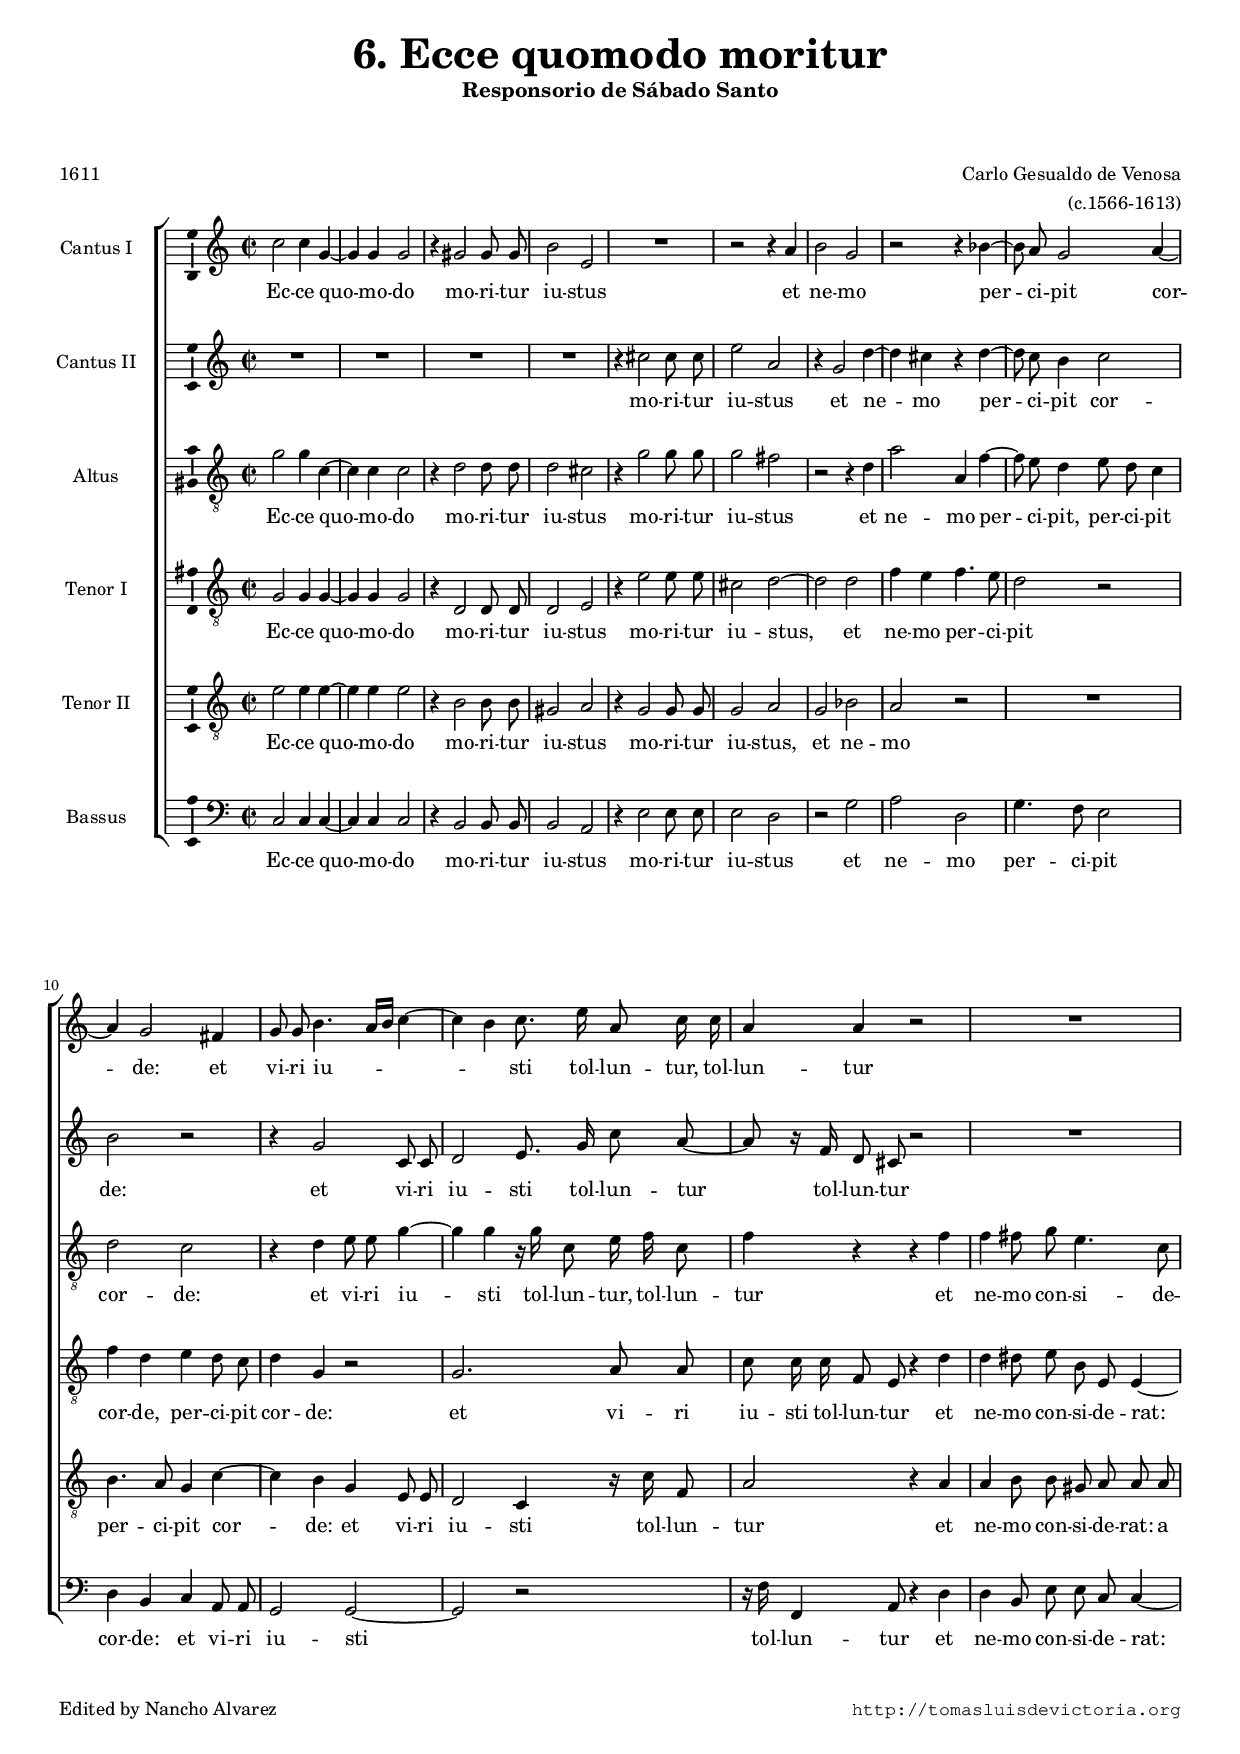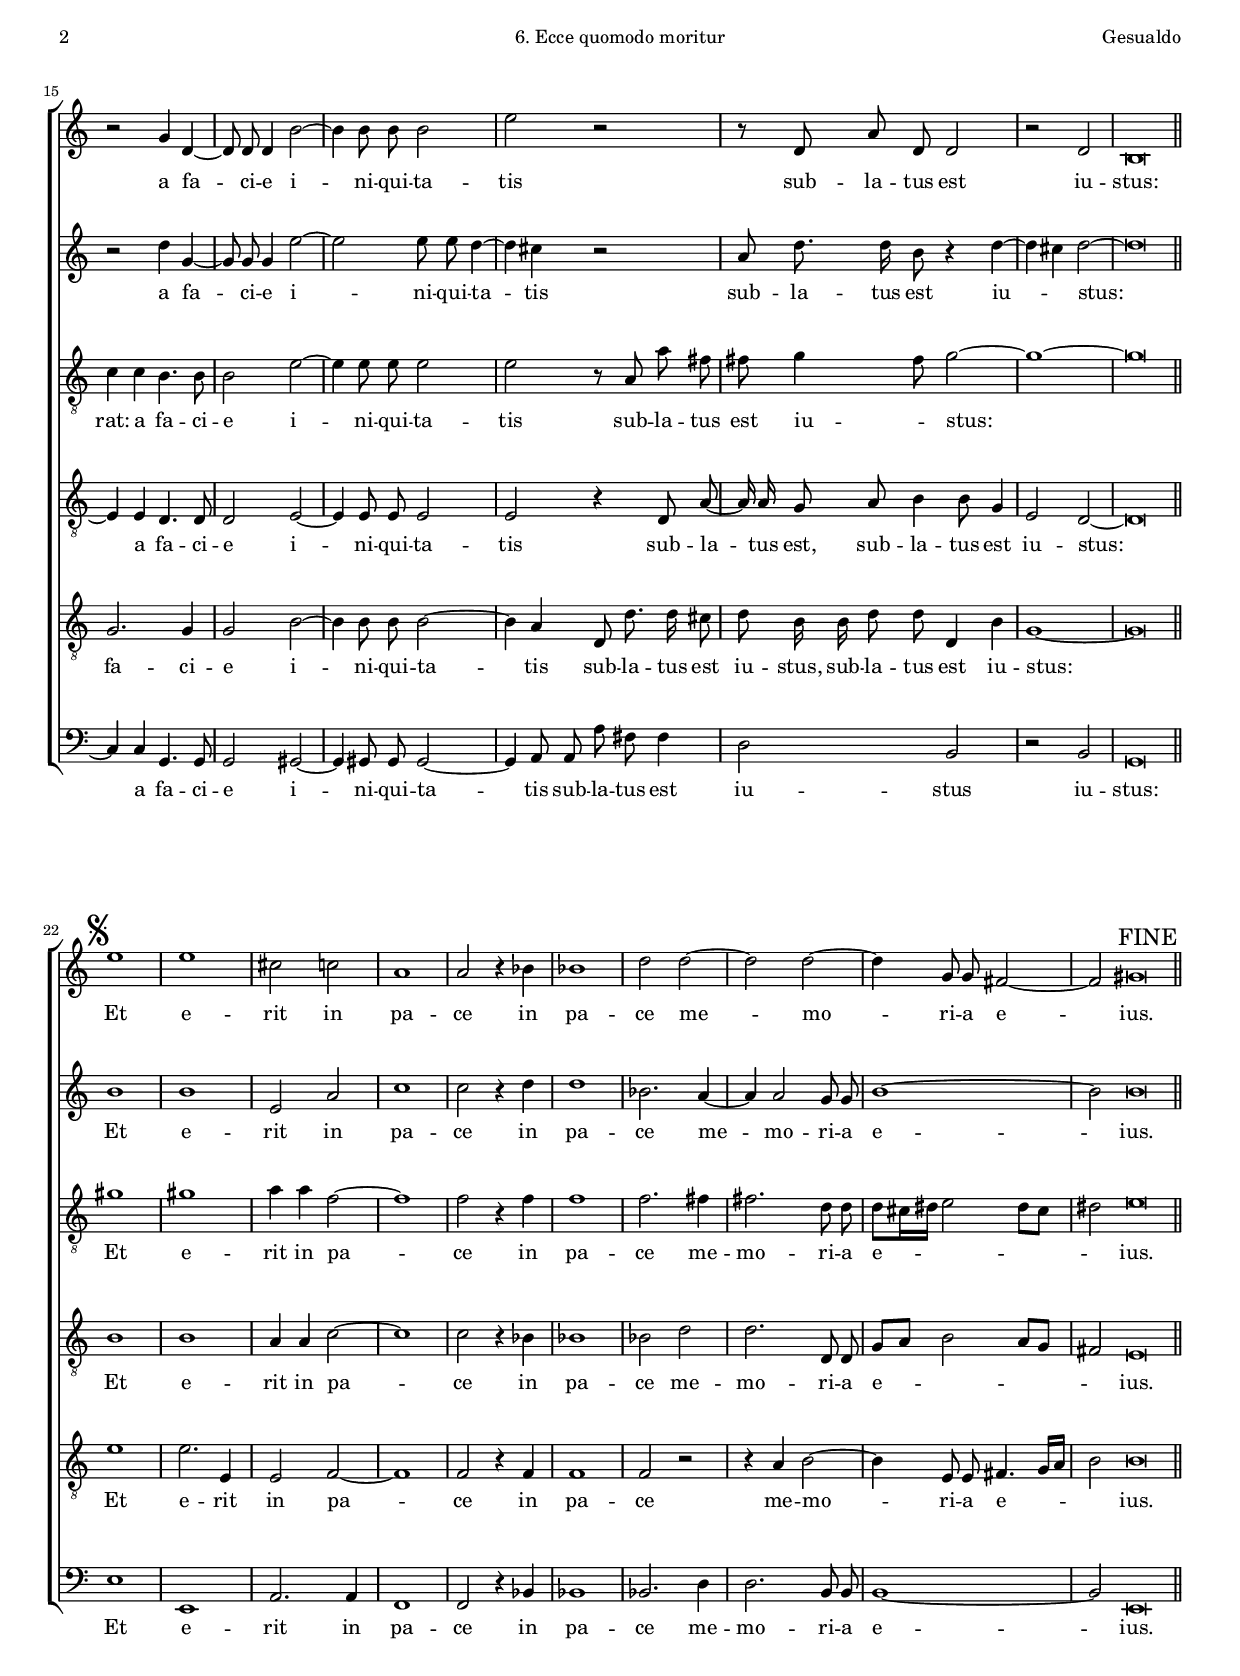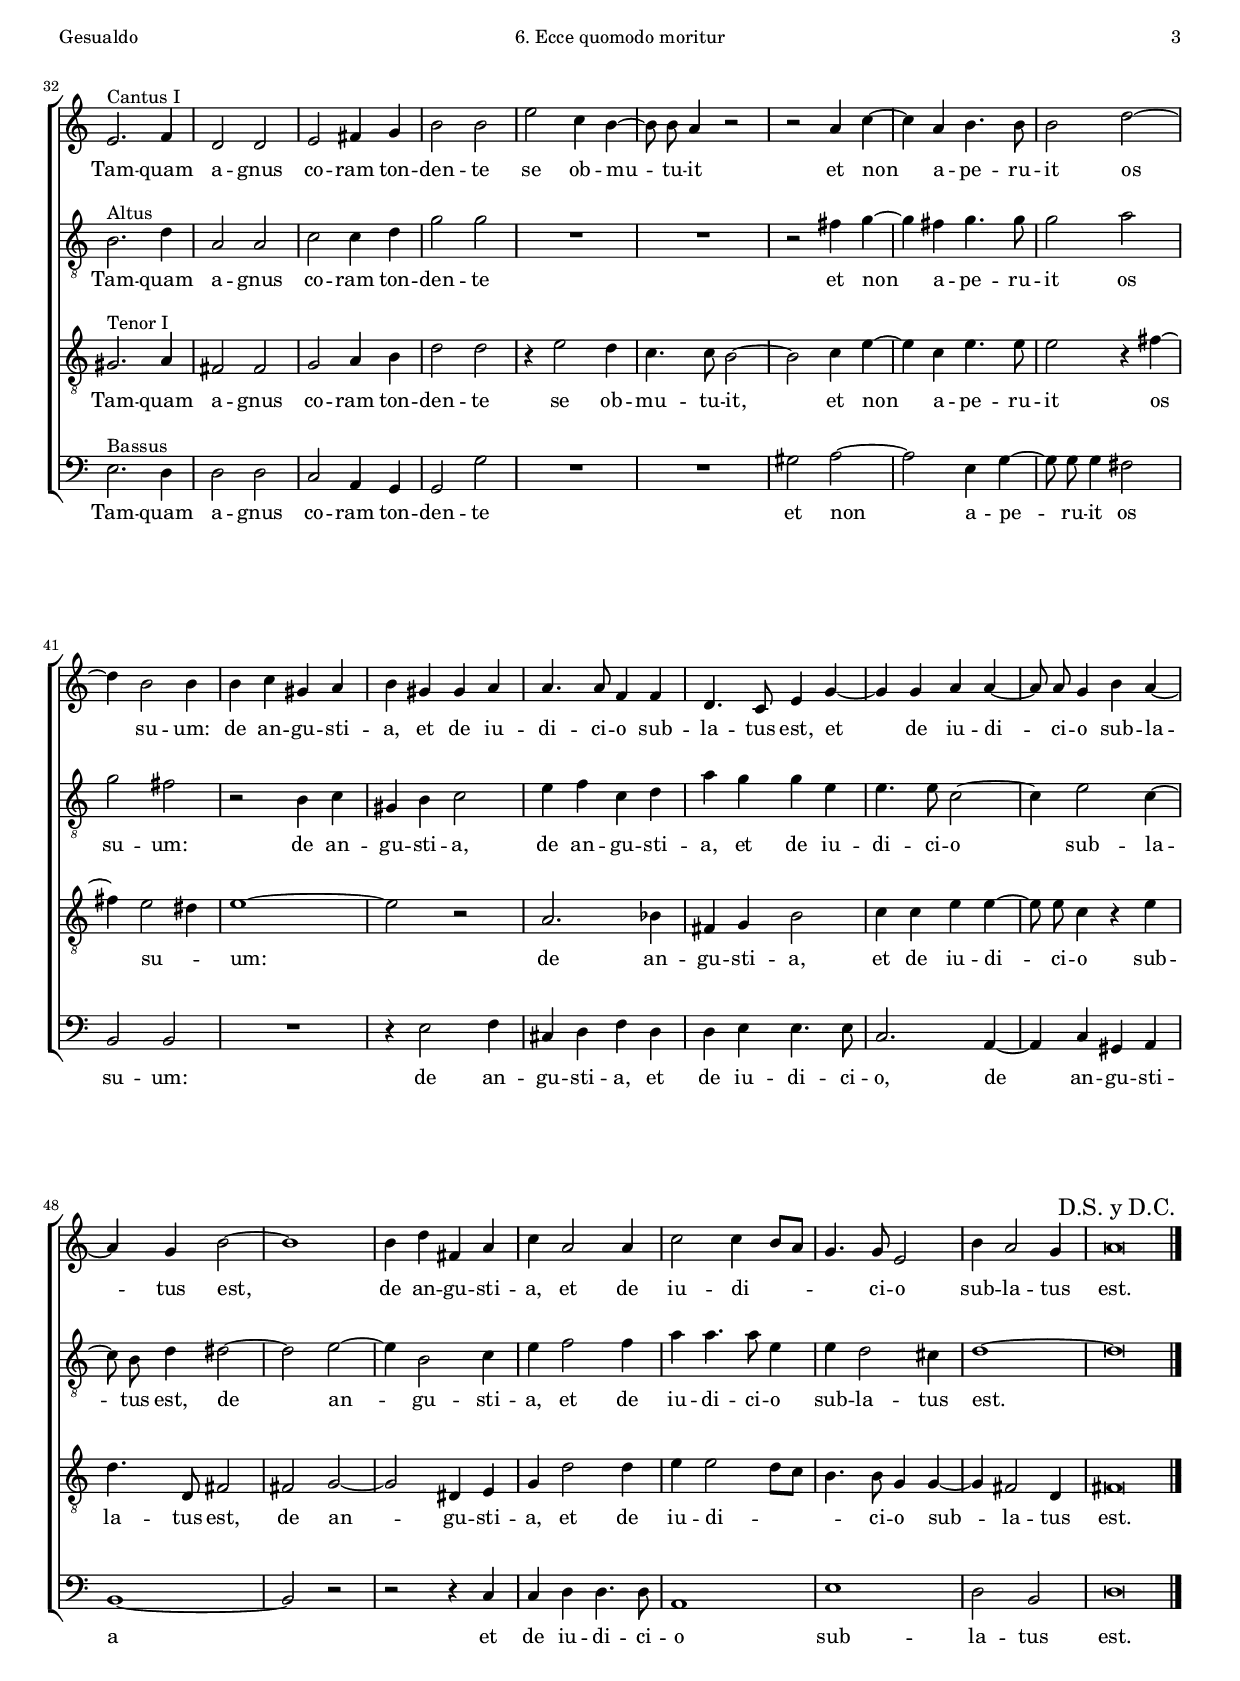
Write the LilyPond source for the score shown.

\version "2.18.0"

#(set-default-paper-size "a4")
#(set-global-staff-size 16)
#(ly:set-option 'point-and-click #f)
%mobile -s13.5 -i1.5

ss=\once \set suggestAccidentals = ##t

htitle="6. Ecce quomodo moritur"
hcomposer="Gesualdo"

\header {
	title=\markup{\fontsize #3 "6. Ecce quomodo moritur" }
	subtitle=\markup {"Responsorio de Sábado Santo"}
	subsubtitle=\markup{\null \vspace #2 }
	composer=\markup{\right-column{"Carlo Gesualdo de Venosa" "(c.1566-1613)"}}
        pdfauthor=\composer
	poet="1611"
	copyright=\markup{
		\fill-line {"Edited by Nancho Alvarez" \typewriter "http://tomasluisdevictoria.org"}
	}
%	tagline=""
}

global={\key c \major \time 2/2 \skip 1*21 \bar "||" \break
				\skip 1*10 \bar "||" \break
				\skip 1*24 \bar "|." }


cantus={
	c''2 c''4 g' ~ |
	g' g' g'2 |
	r4 gis'2 gis'8 gis' |
	b'2 e' |
%5
	R1*4/4 |
	r2 r4 a' |
	b'2 g' |
	r r4 bes' ~ |
	bes'8 a' g'2 a'4 ~ |
%10
	a' g'2 fis'4 |
	g'8 g' b'4. a'16[ b'] c''4 ~ |
	c'' b' c''8. e''16 a'8 c''16 c'' |
	a'4 a' r2 |
	R1*4/4 |
%15
	r2 g'4 d' ~ |
	d'8 d' d'4 b'2 ~ |
	b'4 b'8 b' b'2 |
	e'' r |
	r8 d' a' d' d'2 |
%20
	r d' |
	b\breve*1/2 |
	\mark \markup { \musicglyph #"scripts.segno" }
	e''1 |
	e'' |
	cis''2 c'' |
%25
	a'1 |
	a'2 r4 bes' |
	bes'1 |
	d''2 d'' ~ |
	d'' d'' ~ |
%30
	d''4 g'8 g' fis'2 ~ |
	fis' gis'\breve*1/4
	\override Score.RehearsalMark.self-alignment-X = #right
	\override Score.RehearsalMark.break-visibility = #'#(#t #t #f)
	\mark \markup{"FINE"}
	s4*0^\markup{"Cantus I"}
	e'2. f'4 |
	d'2 d' |
	e' fis'4 g' |
%35
	b'2 b' |
	e'' c''4 b' ~ |
	b'8 b' a'4 r2 |
	r a'4 c'' ~ |
	c'' a' b'4. b'8 |
%40
	b'2 d'' ~ |
	d''4 b'2 b'4 |
	b' c'' gis' a' |
	b' gis' gis' a' |
	a'4. a'8 f'4 f' |
%45
	d'4. c'8 e'4 g' ~ |
	g' g' a' a' ~ |
	a'8 a' g'4 b' a' ~ |
	a' g' b'2 ~ |
	b'1 |
%50
	b'4 d'' fis' a' |
	c'' a'2 a'4 |
	c''2 c''4 b'8[ a'] |
	g'4. g'8 e'2 |
	b'4 a'2 g'4
%55
	a'\breve*1/2
	\mark \markup{"D.S. y D.C."}
}

cantusdos={
	R1*4/4 |
	R1*4/4 |
	R1*4/4 |
	R1*4/4 |
%5
	r4 cis''2 cis''8 cis'' |
	e''2 a' |
	r4 g'2 d''4 ~ |
	d'' cis'' r d'' ~ |
	d''8 c'' b'4 c''2 |
%10
	b' r |
	r4 g'2 c'8 c' |
	d'2 e'8. g'16 c''8 a' ~ |
	a' r16 f' d'8 cis' r2 |
	R1*4/4 |
%15
	r2 d''4 g' ~ |
	g'8 g' g'4 e''2 ~ |
	e'' e''8 e'' d''4 ~ |
	d'' cis'' r2 |
	a'8 d''8. d''16 b'8 r4 d'' ~ |
%20
	d'' cis'' d''2 ~ |
	d''\breve*1/2 |
	b'1 |
	b' |
	e'2 a' |
%25
	c''1 |
	c''2 r4 d'' |
	d''1 |
	bes'2. a'4 ~ |
	a' a'2 g'8 g' |
%30
	b'1 ~ |
	b'2 b'\breve*1/4 |
	R1*4/4 |
	R1*4/4 |
	R1*4/4 |
%35
	R1*4/4 |
	R1*4/4 |
	R1*4/4 |
	R1*4/4 |
	R1*4/4 |
%40
	R1*4/4 |
	R1*4/4 |
	R1*4/4 |
	R1*4/4 |
	R1*4/4 |
%45
	R1*4/4 |
	R1*4/4 |
	R1*4/4 |
	R1*4/4 |
	R1*4/4 |
%50
	R1*4/4 |
	R1*4/4 |
	R1*4/4 |
	R1*4/4 |
	R1*4/4 |
%55
	R1*4/4 	
}

altus={
	g'2 g'4 c' ~ |
	c' c' c'2 |
	r4 d'2 d'8 d' |
	d'2 cis' |
%5
	r4 g'2 g'8 g' |
	g'2 fis' |
	r r4 d' |
	a'2 a4 f' ~ |
	f'8 e' d'4 e'8 d' c'4 |
%10
	d'2 c' |
	r4 d' e'8 e' g'4 ~ |
	g' g' r16 g' c'8 e'16 f' c'8 |
	f'4 r r f' |
	f' fis'8 g' e'4. c'8 |
%15
	c'4 c' b4. b8 |
	b2 e' ~ |
	e'4 e'8 e' e'2 |
	e' r8 a a' fis' |
	fis' g'4 fis'8 g'2 ~ |
%20
	g'1 ~ |
	g'\breve*1/2 |
	gis'1 |
	gis' |
	a'4 a' f'2 ~ |
%25
	f'1 |
	f'2 r4 f' |
	f'1 |
	f'2. fis'4 |
	fis'2. d'8 d' |
%30
	d'[ cis'16 dis'] e'2 dis'8[ cis'] |
	dis'2 e'\breve*1/4 |
	s4*0^\markup{"Altus"}
	b2. d'4 |
	a2 a |
	c' c'4 d' |
%35
	g'2 g' |
	R1*4/4 |
	R1*4/4 |
	r2 fis'4 g' ~ |
	g' fis' g'4. g'8 |
%40
	g'2 a' |
	g' fis' |
	r b4 c' |
	gis b c'2 |
	e'4 f' c' d' |
%45
	a' g' g' e' |
	e'4. e'8 c'2 ~ |
	c'4 e'2 c'4 ~ |
	c'8 b d'4 dis'2 ~ |
	dis' e' ~ |
%50
	e'4 b2 c'4 |
	e' f'2 f'4 |
	a' a'4. a'8 e'4 |
	e' d'2 cis'4 |
	d'1 ~ |
%55
	d'\breve*1/2 
}

tenor={
	g2 g4 g ~ |
	g g g2 |
	r4 d2 d8 d |
	d2 e |
%5
	r4 e'2 e'8 e' |
	cis'2 d' ~ |
	d' d' |
	f'4 e' f'4. e'8 |
	d'2 r |
%10
	f'4 d' e' d'8 c' |
	d'4 g r2 |
	g2. a8 a |
	c' c'16 c' f8 e r4 d' |
	d' dis'8 e' b e e4 ~ |
%15
	e e d4. d8 |
	d2 e ~ |
	e4 e8 e e2 |
	e r4 d8 a ~ |
	a16 a g8 a b4 b8 g4 |
%20
	e2 d ~ |
	d\breve*1/2 |
	b1 |
	b |
	a4 a c'2 ~ |
%25
	c'1 |
	c'2 r4 bes |
	bes1 |
	bes2 d' |
	d'2. d8 d |
%30
	g[ a] b2 a8[ g] |
	fis2 e\breve*1/4 |
	s4*0^\markup{"Tenor I"}
	gis2. a4 |
	fis2 fis |
	g a4 b |
%35
	d'2 d' |
	r4 e'2 d'4 |
	c'4. c'8 b2 ~ |
	b c'4 e' ~ |
	e' c' e'4. e'8 |
%40
	e'2 r4 fis' ~ |
	fis' e'2 dis'4 |
	e'1 ~ |
	e'2 r |
	a2. bes4 |
%45
	fis g b2 |
	c'4 c' e' e' ~ |
	e'8 e' c'4 r e' |
	d'4. d8 fis2 |
	fis g ~ |
%50
	g dis4 e |
	g d'2 d'4 |
	e' e'2 d'8[ c'] |
	b4. b8 g4 g ~ |
	g fis2 d4 |
%55
	fis\breve*1/2 	
}

tenordos={
		e'2 e'4 e' ~ |
	e' e' e'2 |
	r4 b2 b8 b |
	gis2 a |
%5
	r4 g2 g8 g |
	g2 a |
	g bes |
	a r |
	R1*4/4 |
%10
	b4. a8 g4 c' ~ |
	c' b g e8 e |
	d2 c4 r16 c' f8 |
	a2 r4 a |
	a b8 b gis a a a |
%15
	g2. g4 |
	g2 b ~ |
	b4 b8 b b2 ~ |
	b4 a d8 d'8. d'16 cis'8 |
	d' b16 b d'8 d' d4 b |
%20
	g1 ~ |
	g\breve*1/2 |
	e'1 |
	e'2. e4 |
	e2 f ~ |
%25
	f1 |
	f2 r4 f |
	f1 |
	f2 r |
	r4 a b2 ~ |
%30
	b4 e8 e fis4. g16[ a] |
	b2 b\breve*1/4 |
	R1*4/4 |
	R1*4/4 |
	R1*4/4 |
%35
	R1*4/4 |
	R1*4/4 |
	R1*4/4 |
	R1*4/4 |
	R1*4/4 |
%40
	R1*4/4 |
	R1*4/4 |
	R1*4/4 |
	R1*4/4 |
	R1*4/4 |
%45
	R1*4/4 |
	R1*4/4 |
	R1*4/4 |
	R1*4/4 |
	R1*4/4 |
%50
	R1*4/4 |
	R1*4/4 |
	R1*4/4 |
	R1*4/4 |
	R1*4/4 |
%55
	R1*4/4 	
}

bassus={
	c2 c4 c ~ |
	c c c2 |
	r4 b,2 b,8 b, |
	b,2 a, |
%5
	r4 e2 e8 e |
	e2 d |
	r g |
	a d |
	g4. f8 e2 |
%10
	d4 b, c a,8 a, |
	g,2 g, ~ |
	g, r |
	r16 f f,4 a,8 r4 d |
	d b,8 e e c c4 ~ |
%15
	c c g,4. g,8 |
	g,2 gis, ~ |
	gis,4 gis,8 gis, gis,2 ~ |
	gis,4 a,8 a, a fis fis4 |
	d2 b, |
%20
	r b, |
	g,\breve*1/2 |
	e1 |
	e, |
	a,2. a,4 |
%25
	f,1 |
	f,2 r4 bes, |
	bes,1 |
	bes,2. d4 |
	d2. b,8 b, |
%30
	b,1 ~ |
	b,2 e,\breve*1/4 |
	s4*0^\markup{"Bassus"}
	e2. d4 |
	d2 d |
	c a,4 g, |
%35
	g,2 g |
	R1*4/4 |
	R1*4/4 |
	gis2 a ~ |
	a e4 g ~ |
%40
	g8 g g4 fis2 |
	b, b, |
	R1*4/4 |
	r4 e2 f4 |
	cis d f d |
%45
	d e e4. e8 |
	c2. a,4 ~ |
	a, c gis, a, |
	b,1 ~ |
	b,2 r |
%50
	r r4 c |
	c d d4. d8 |
	a,1 |
	e |
	d2 b, |
%55
	d\breve*1/2
}


textocantus=\lyricmode{
Ec -- ce quo -- _ mo -- do
mo -- ri -- tur iu -- stus
et ne -- mo per -- _ ci -- pit
cor -- _ de:
et vi -- ri iu -- _ _ _ _ _ sti
tol -- lun -- tur,
tol -- lun -- tur
a fa -- _ ci -- e i -- _ ni -- qui -- ta -- tis
sub -- la -- tus est
iu -- stus:
Et e -- rit in pa -- ce
in pa -- ce me -- _ mo -- _ ri -- a e -- _ ius.
Tam -- quam a -- gnus co -- ram ton -- den -- te se ob -- mu -- _ tu -- it
et non _ a -- pe -- ru -- it
os _ su -- um:
de an -- gu -- sti -- a,
et de iu -- di -- ci -- o sub -- la -- tus est,
et _ de iu -- di -- _ ci -- o sub -- la -- _ tus est, _
de an -- gu -- sti -- a,
et de iu -- di -- _ _ _ ci -- o
sub -- la -- tus est.
}

textocantusdos=\lyricmode{
mo -- ri -- tur iu -- stus
et ne -- _ mo
per -- _ ci -- pit cor -- de:
et vi -- ri iu -- sti tol -- lun -- tur _
tol -- lun -- tur
a fa -- _ ci -- e i -- _ ni -- qui -- ta -- _ tis
sub -- la -- tus est
iu -- _ _ stus: _
Et e -- rit in pa -- ce
in pa -- ce me -- _ mo -- ri -- a e -- _ ius.
}

textoaltus=\lyricmode{
Ec -- ce quo -- _ mo -- do mo -- ri -- tur iu -- stus
mo -- ri -- tur iu -- stus
et ne -- mo per -- _ ci -- pit,
per -- ci -- pit cor -- de:
et vi -- ri iu -- _ sti
tol -- lun -- tur,
tol -- lun -- tur
et ne -- mo con -- si -- de -- rat:
a fa -- ci -- e i -- _ ni -- qui -- ta -- tis
sub -- la -- tus est iu -- _ stus: _ _ 
Et e -- rit in pa -- _ ce
in pa -- ce me -- mo -- ri -- a e -- _ _ _ _ _ _ ius.
Tam -- quam a -- gnus co -- ram ton -- den -- te
et non _ a -- pe -- ru -- it os su -- um:
de an -- gu -- sti -- a,
de an -- gu -- sti -- a,
et de iu -- di -- ci -- o _
sub -- la -- _ tus est,
de _ an -- _ gu -- sti -- a,
et de iu -- di -- ci -- o sub -- la -- tus est. _
}

textotenor=\lyricmode{
Ec -- ce quo -- _ mo -- do
mo -- ri -- tur iu -- stus
mo -- ri -- tur iu -- stus, _
et ne -- mo per -- ci -- pit
cor -- de,
per -- ci -- pit cor -- de:
et vi -- ri iu -- sti tol -- lun -- tur
et ne -- mo con -- si -- de -- rat: _
a fa -- ci -- e i -- _ ni -- qui -- ta -- tis
sub -- la -- _ tus est,
sub -- la -- tus est iu -- stus: _
Et e -- rit in pa -- _ ce
in pa -- ce me -- mo -- ri -- a e -- _ _ _ _ _ ius.
Tam -- quam a -- gnus co -- ram ton -- den -- te
se ob -- mu -- tu -- it, _
et non _ a -- pe -- ru -- it
os _ su -- _ um: _
de an -- gu -- sti -- a,
et de iu -- di -- _ ci -- o
sub -- la -- tus est,
de an -- _ gu -- sti -- a,
et de iu -- di -- _ _ _ ci -- o sub -- _ la -- tus est.
}

textotenordos=\lyricmode{
Ec -- ce quo -- _ mo -- do 
mo -- ri -- tur iu -- stus
mo -- ri -- tur iu -- stus,
et ne -- mo
per -- ci -- pit cor -- _ de:
et vi -- ri iu -- sti
tol -- lun -- tur
et ne -- mo con -- si -- de -- rat:
a fa -- ci -- e i -- _ ni -- qui -- ta -- _ tis
sub -- la -- tus est
iu -- stus,
sub -- la -- tus est
iu -- stus: _
Et e -- rit in pa -- _ ce
in pa -- ce
me -- mo -- _ ri -- a e -- _ _ _ ius.
}

textobassus=\lyricmode{
Ec -- ce quo -- _ mo -- do
mo -- ri -- tur iu -- stus
mo -- ri -- tur iu -- stus
et ne -- mo per -- ci -- pit
cor -- de:
et vi -- ri iu -- sti _
tol -- lun -- tur
et ne -- mo con -- si -- de -- rat: _
a fa -- ci -- e 
i -- _ ni -- qui -- ta -- _ tis sub -- la -- tus est
iu -- stus
iu -- stus:
Et e -- rit in pa -- ce
in pa -- ce me -- mo -- ri -- a e -- _ ius.
Tam -- quam a -- gnus co -- ram ton -- den -- te
et non _ a -- pe -- _ ru -- it os su -- um:
de an -- gu -- sti -- a,
et de iu -- di -- ci -- o,
de _ an -- gu -- sti -- a _
et de iu -- di -- ci -- o sub -- la -- tus est.
}



\score {
\new ChoirStaff<<

	\new Staff <<\global
	\new Voice="v1" {
		\set Staff.instrumentName="Cantus I " 
		\clef "treble"
		\cantus }
	\new Lyrics \lyricsto "v1" {\textocantus }
	>>

	\new Staff <<\global
	\new Voice="v5" {
		\set Staff.instrumentName="Cantus II " 
		\clef "treble"
		\cantusdos }
	\new Lyrics \lyricsto "v5" {\textocantusdos }
	>>

	
	\new Staff << \global
	\new Voice="v2" {
		\set Staff.instrumentName="Altus "
		\clef "G_8" 
		\altus}
	\new Lyrics \lyricsto "v2" {\textoaltus }
	>>

	
	\new Staff <<\global
	\new Voice="v3" {
		\set Staff.instrumentName="Tenor I "
		\clef "G_8"
		\tenor }
	\new Lyrics \lyricsto "v3" {\textotenor }
	>>
	
	\new Staff <<\global
	\new Voice="v6" {
		\set Staff.instrumentName="Tenor II "
		\clef "G_8"
		\tenordos }
	\new Lyrics \lyricsto "v6" {\textotenordos }
	>>
	

	\new Staff <<\global
	\new Voice="v4" {
		\set Staff.instrumentName="Bassus "
		\clef "bass" 
		\bassus }
	\new Lyrics \lyricsto "v4" {\textobassus}
	>>
	
>>

\layout{ 
	\context {\Lyrics 
		\override VerticalAxisGroup.staff-affinity = #UP
		\override VerticalAxisGroup.nonstaff-relatedstaff-spacing =
			#'((basic-distance . 0) (minimum-distance . 0) (padding . 1))
		\override LyricText.font-size = #1.2
		\override LyricHyphen.minimum-distance = #0.5
	}
	\context {\Score 
		tempoHideNote = ##t
		\override BarNumber.padding = #2 
	}
	\context {\Voice 
		melismaBusyProperties = #'()
		autoBeaming = ##f
	}
	\context {\Staff 
                \RemoveEmptyStaves
                %\override VerticalAxisGroup.remove-first = ##t
		\override VerticalAxisGroup.staff-staff-spacing =
			#'((basic-distance . 11) (minimum-distance . 0) (padding . 1))
		\consists Ambitus_engraver 
		\override LigatureBracket.padding = #1
	}
}

%\midi { \mtempo }

}


\paper{
	evenHeaderMarkup=\markup  \fill-line { \fromproperty #'page:page-number-string \htitle \hcomposer }
	oddHeaderMarkup= \markup  \fill-line { \on-the-fly #not-first-page \hcomposer \on-the-fly #not-first-page \htitle \on-the-fly #not-first-page \fromproperty #'page:page-number-string }
	%system-count=20
	%page-count = 3
	ragged-last-bottom = ##f
	indent=1.8\cm
	system-system-spacing =
	#'((basic-distance . 20) (minimum-distance . 0) (padding . 5))
	top-system-spacing = % header
	#'((basic-distance . 9) (minimum-distance . 0) (padding . 0))
	last-bottom-spacing = % footer
	#'((basic-distance . 12) (minimum-distance . 0) (padding . 0))
	%markup-system-spacing.padding = #1.5
}
